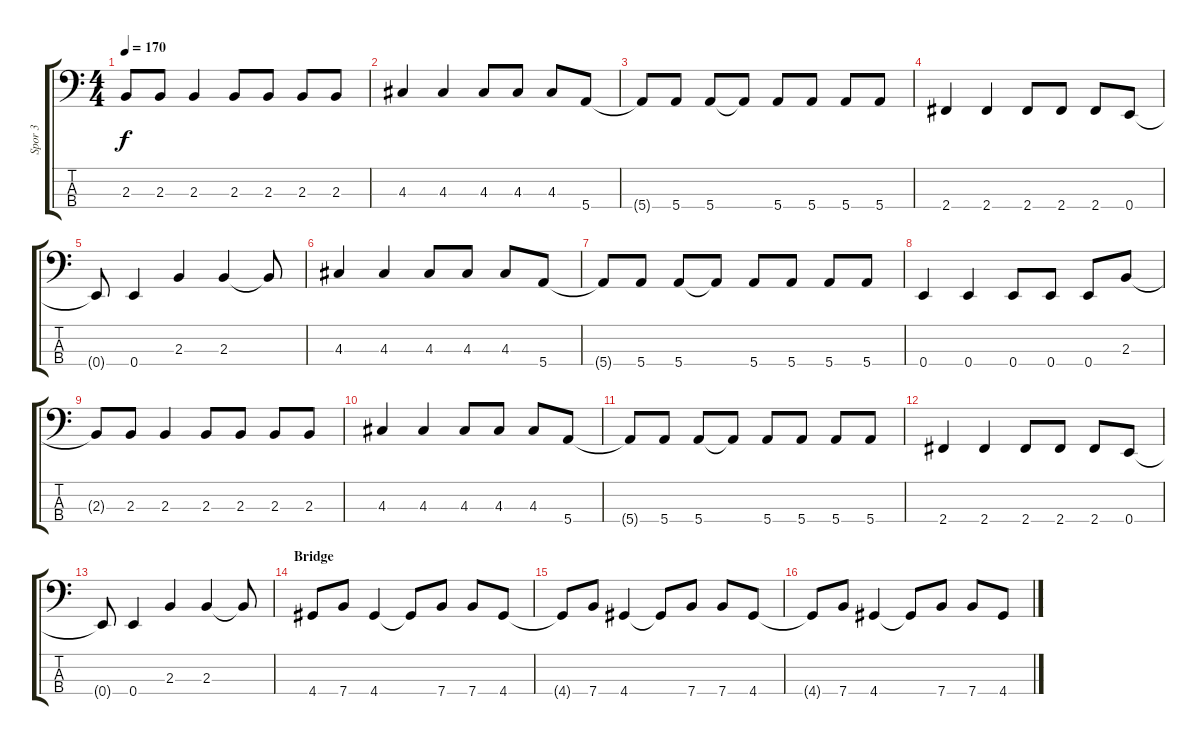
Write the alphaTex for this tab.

\track ("Spor 3" "Spor 3") {instrument electricbasspick}
\staff {score tabs}
\tuning (G2 D2 A1 E1) {hide}
\ts (4 4)
\tempo 170
\clef f4
\ks c
2.3{t}.8{dy f} 2.3.8 2.3.4 2.3.8 2.3.8 2.3.8 2.3.8 |
4.3.4 4.3.4 4.3.8 4.3.8 4.3.8 5.4.8 |
5.4{t}.8 5.4.8 5.4.8 5.4{t}.8 5.4.8 5.4.8 5.4.8 5.4.8 |
2.4.4 2.4.4 2.4.8 2.4.8 2.4.8 0.4.8 |
0.4{t}.8 0.4.4 2.3.4 2.3.4 2.3{t}.8 |
4.3.4 4.3.4 4.3.8 4.3.8 4.3.8 5.4.8 |
5.4{t}.8 5.4.8 5.4.8 5.4{t}.8 5.4.8 5.4.8 5.4.8 5.4.8 |
0.4.4 0.4.4 0.4.8 0.4.8 0.4.8 2.3.8 |
2.3{t}.8 2.3.8 2.3.4 2.3.8 2.3.8 2.3.8 2.3.8 |
4.3.4 4.3.4 4.3.8 4.3.8 4.3.8 5.4.8 |
5.4{t}.8 5.4.8 5.4.8 5.4{t}.8 5.4.8 5.4.8 5.4.8 5.4.8 |
2.4.4 2.4.4 2.4.8 2.4.8 2.4.8 0.4.8 |
0.4{t}.8 0.4.4 2.3.4 2.3.4 2.3{t}.8 |
\section ("" "Bridge")
4.4.8 7.4.8 4.4.4 4.4{t}.8 7.4.8 7.4.8 4.4.8 |
4.4{t}.8 7.4.8 4.4.4 4.4{t}.8 7.4.8 7.4.8 4.4.8 |
4.4{t}.8 7.4.8 4.4.4 4.4{t}.8 7.4.8 7.4.8 4.4.8
